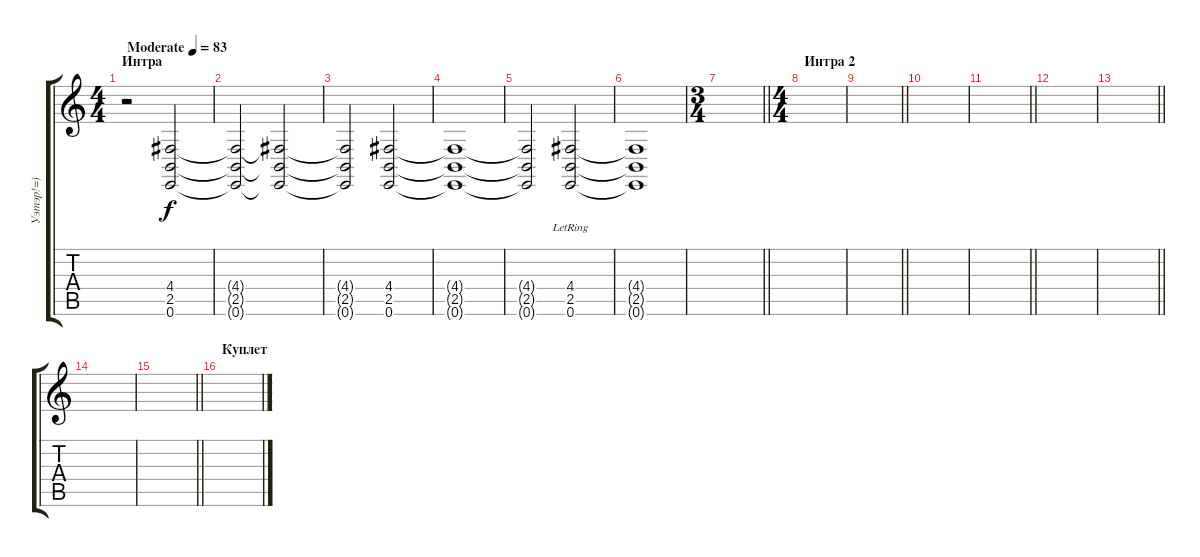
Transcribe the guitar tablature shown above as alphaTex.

\track ("Уэтэр!=)" "Уэтэр!=)") {instrument seashore}
\staff {score tabs}
\tuning (E4 B3 G3 D3 A2 E2) {hide}
\ts (4 4)
\section ("" "Интра")
\tempo (83 "Moderate")
\clef g2
\ks c
r.2{dy f instrument seashore} (4.4 2.5 0.6).2 |
(4.4{t} 2.5{t} 0.6{t}).2 (4.4{t} 2.5{t} 0.6{t}).2 |
(4.4{t} 2.5{t} 0.6{t}).2 (4.4 2.5 0.6).2 |
(4.4{t} 2.5{t} 0.6{t}).1 |
(4.4{t} 2.5{t} 0.6{t}).2 (4.4{lr} 2.5{lr} 0.6{lr}).2 |
(4.4{t} 2.5{t} 0.6{t}).1 |
\ts (3 4)
\barLineRight lightlight
|
\ts (4 4)
\section ("" "Интра 2")
|
\barLineRight lightlight
|
|
\barLineRight lightlight
|
|
\barLineRight lightlight
|
|
\barLineRight lightlight
|
\section ("" "Куплет")
